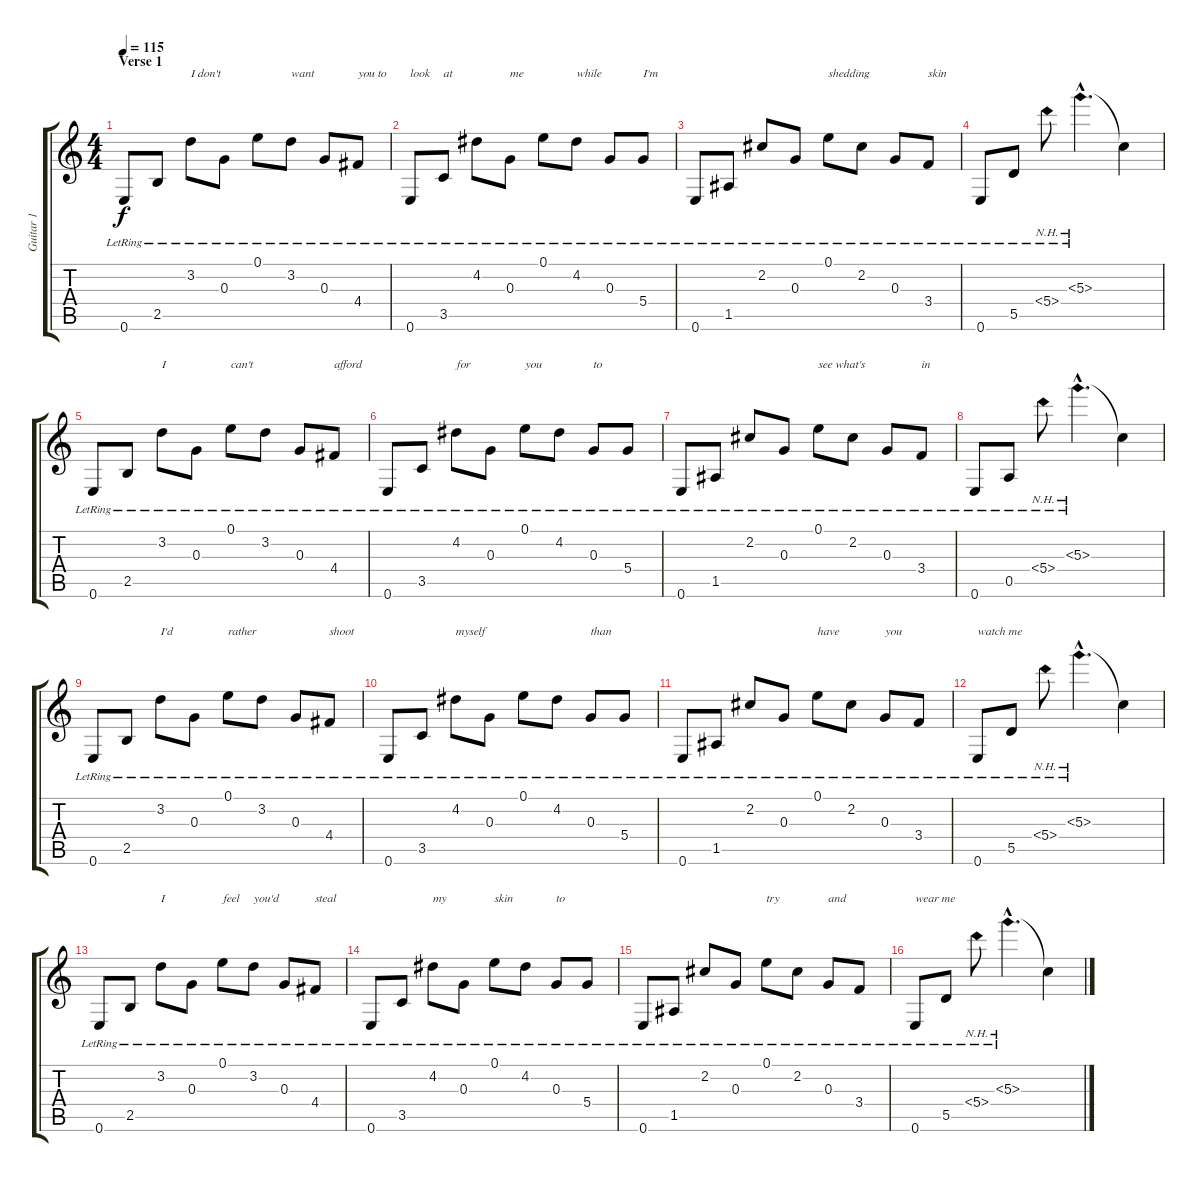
\track ("Guitar 1" "Guitar 1") {instrument distortionguitar}
\staff {score tabs}
\tuning (E4 B3 G3 D3 A2 E2) {hide}
\ts (4 4)
\section ("" "Verse 1")
\tempo 115
\clef g2
\ks c
0.6{lr}.8{dy f instrument electricguitarclean} 2.5{lr}.8 3.2{lr}.8{txt "I don't"} 0.3{lr}.8 0.1{lr}.8 3.2{lr}.8{txt "want"} 0.3{lr}.8 4.4{lr}.8{txt "you to"} |
0.6{lr}.8{txt "look"} 3.5{lr}.8{txt "at"} 4.2{lr}.8 0.3{lr}.8{txt "me"} 0.1{lr}.8 4.2{lr}.8{txt "while"} 0.3{lr}.8 5.4{lr}.8{txt "I'm"} |
0.6{lr}.8 1.5{lr}.8 2.2{lr}.8 0.3{lr}.8 0.1{lr}.8{txt "shedding"} 2.2{lr}.8 0.3{lr}.8 3.4{lr}.8{txt "skin"} |
0.6{lr}.8 5.5{lr}.8 5.4{nh lr}.8 5.3{nh hac lr}.4{d} 5.3{t}.4 |
0.6{lr}.8 2.5{lr}.8 3.2{lr}.8{txt "I "} 0.3{lr}.8 0.1{lr}.8{txt "can't"} 3.2{lr}.8 0.3{lr}.8 4.4{lr}.8{txt "afford"} |
0.6{lr}.8 3.5{lr}.8 4.2{lr}.8{txt "for"} 0.3{lr}.8 0.1{lr}.8{txt "you"} 4.2{lr}.8 0.3{lr}.8{txt "to"} 5.4{lr}.8 |
0.6{lr}.8 1.5{lr}.8 2.2{lr}.8 0.3{lr}.8 0.1{lr}.8{txt "see what's"} 2.2{lr}.8 0.3{lr}.8 3.4{lr}.8{txt "in"} |
0.6{lr}.8 0.5{lr}.8 5.4{nh lr}.8 5.3{nh hac lr}.4{d} 5.3{t}.4 |
0.6{lr}.8 2.5{lr}.8 3.2{lr}.8{txt "I'd"} 0.3{lr}.8 0.1{lr}.8{txt "rather"} 3.2{lr}.8 0.3{lr}.8 4.4{lr}.8{txt "shoot"} |
0.6{lr}.8 3.5{lr}.8 4.2{lr}.8{txt "myself"} 0.3{lr}.8 0.1{lr}.8 4.2{lr}.8 0.3{lr}.8{txt "than"} 5.4{lr}.8 |
0.6{lr}.8 1.5{lr}.8 2.2{lr}.8 0.3{lr}.8 0.1{lr}.8{txt "have "} 2.2{lr}.8 0.3{lr}.8{txt "you"} 3.4{lr}.8 |
0.6{lr}.8{txt "watch me"} 5.5{lr}.8 5.4{nh lr}.8 5.3{nh hac lr}.4{d} 5.3{t}.4 |
0.6{lr}.8 2.5{lr}.8 3.2{lr}.8{txt "I"} 0.3{lr}.8 0.1{lr}.8{txt "feel"} 3.2{lr}.8{txt "you'd"} 0.3{lr}.8 4.4{lr}.8{txt "steal"} |
0.6{lr}.8 3.5{lr}.8 4.2{lr}.8{txt "my"} 0.3{lr}.8 0.1{lr}.8{txt "skin"} 4.2{lr}.8 0.3{lr}.8{txt "to"} 5.4{lr}.8 |
0.6{lr}.8 1.5{lr}.8 2.2{lr}.8 0.3{lr}.8 0.1{lr}.8{txt "try"} 2.2{lr}.8 0.3{lr}.8{txt "and"} 3.4{lr}.8 |
0.6{lr}.8{txt "wear me"} 5.5{lr}.8 5.4{nh lr}.8 5.3{nh hac lr}.4{d} 5.3{t}.4
